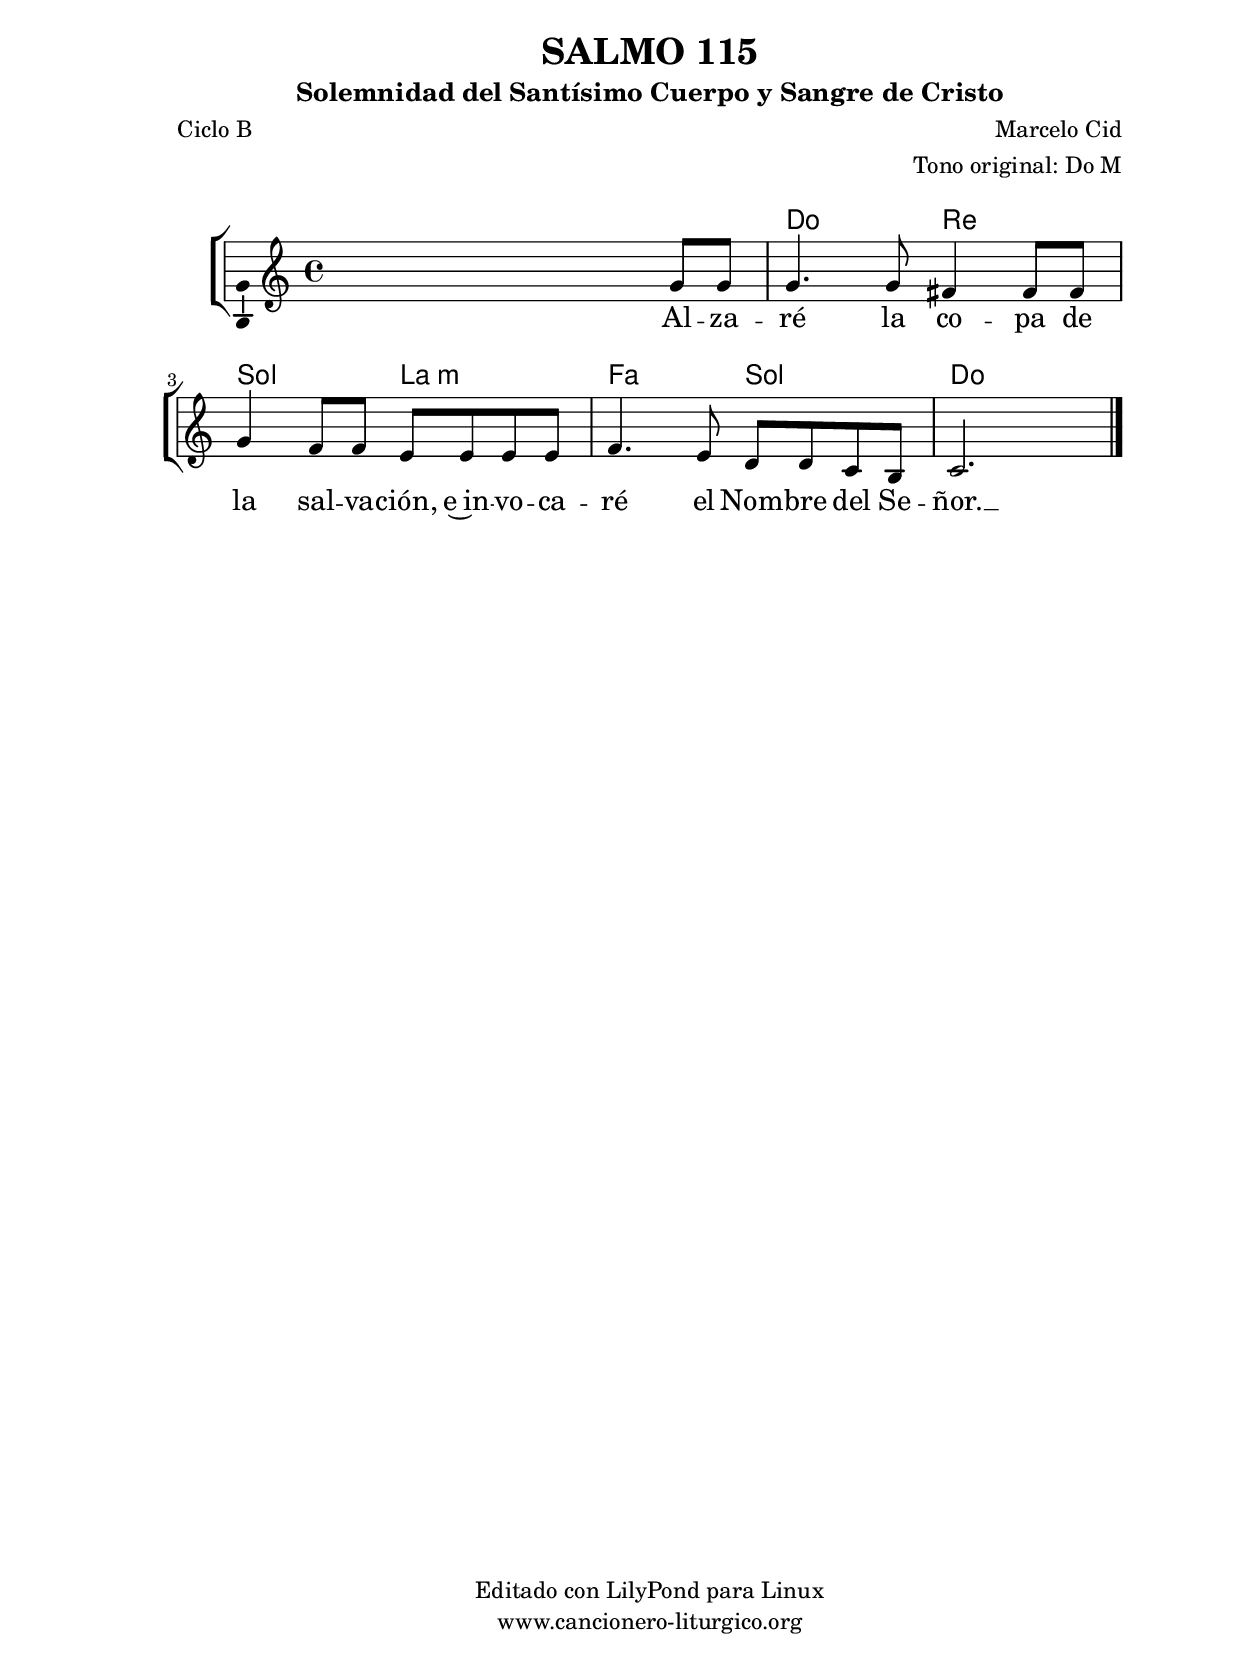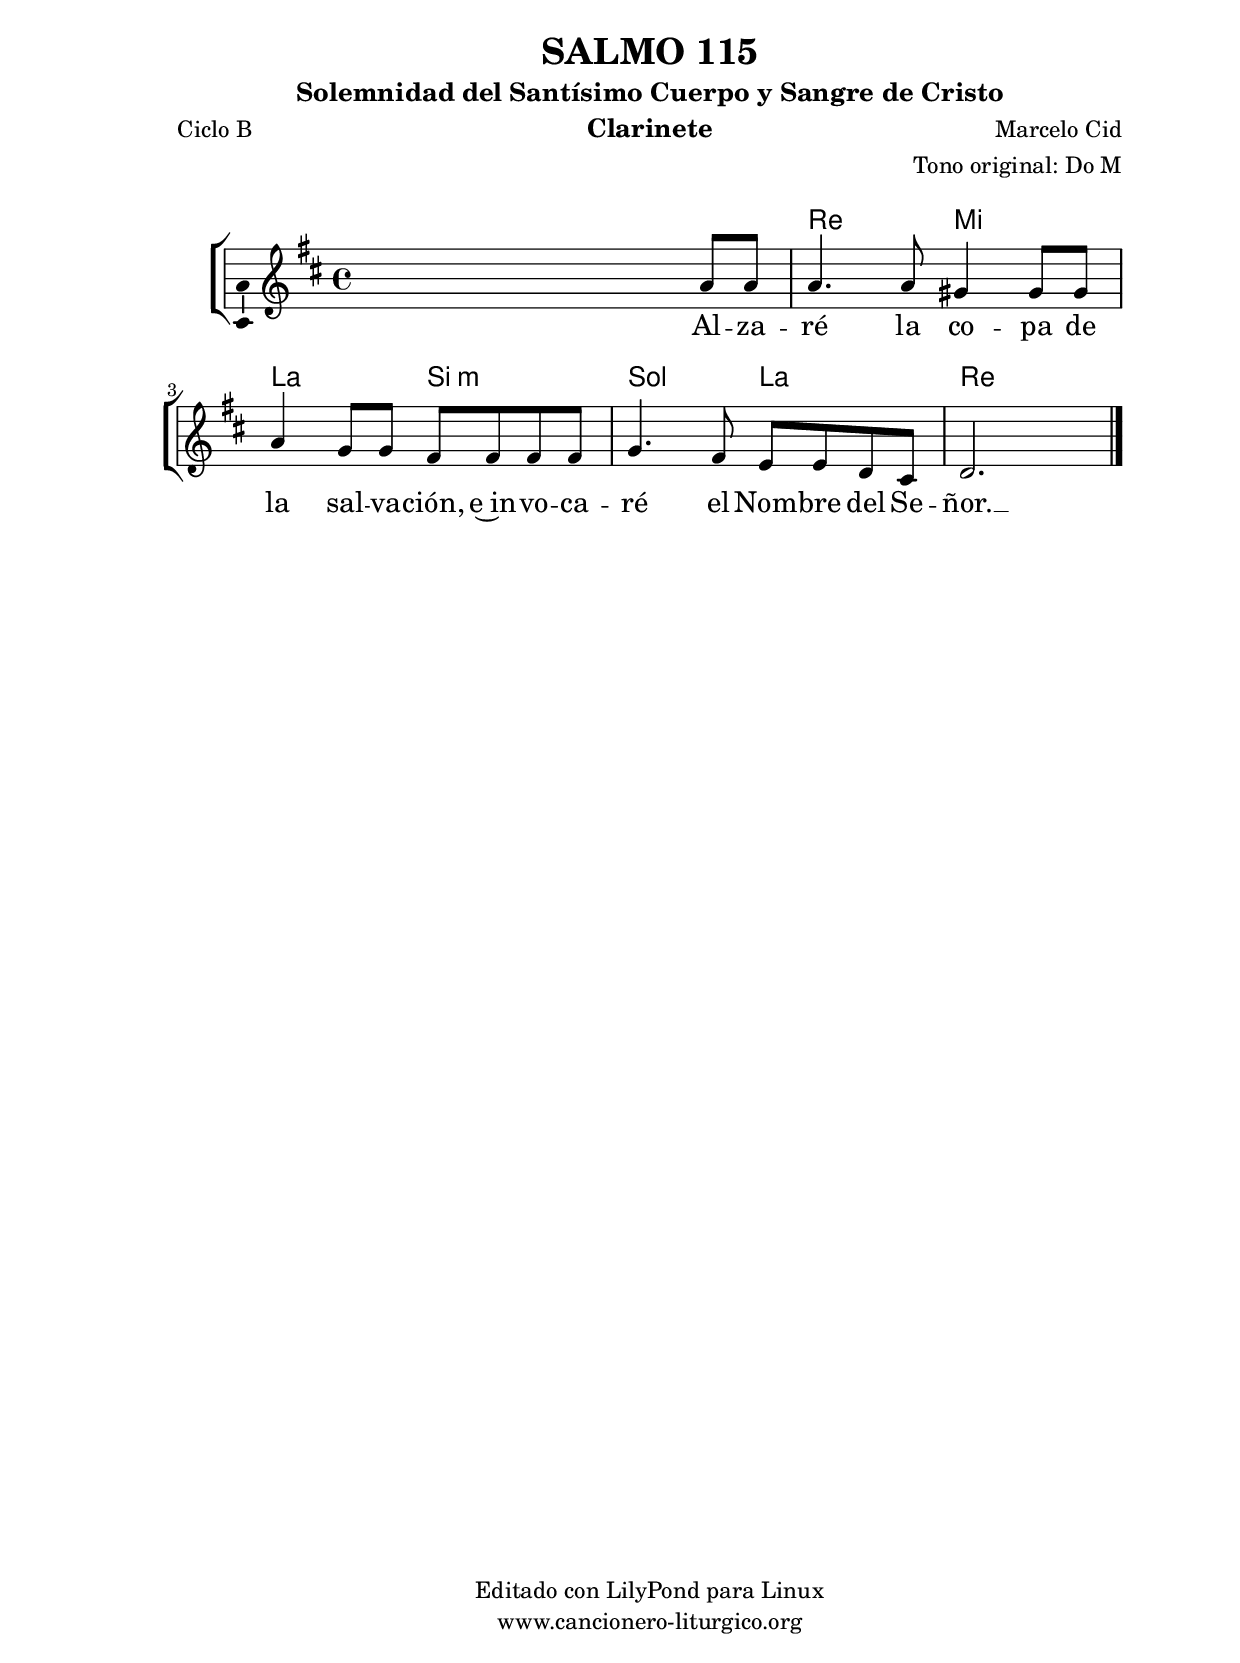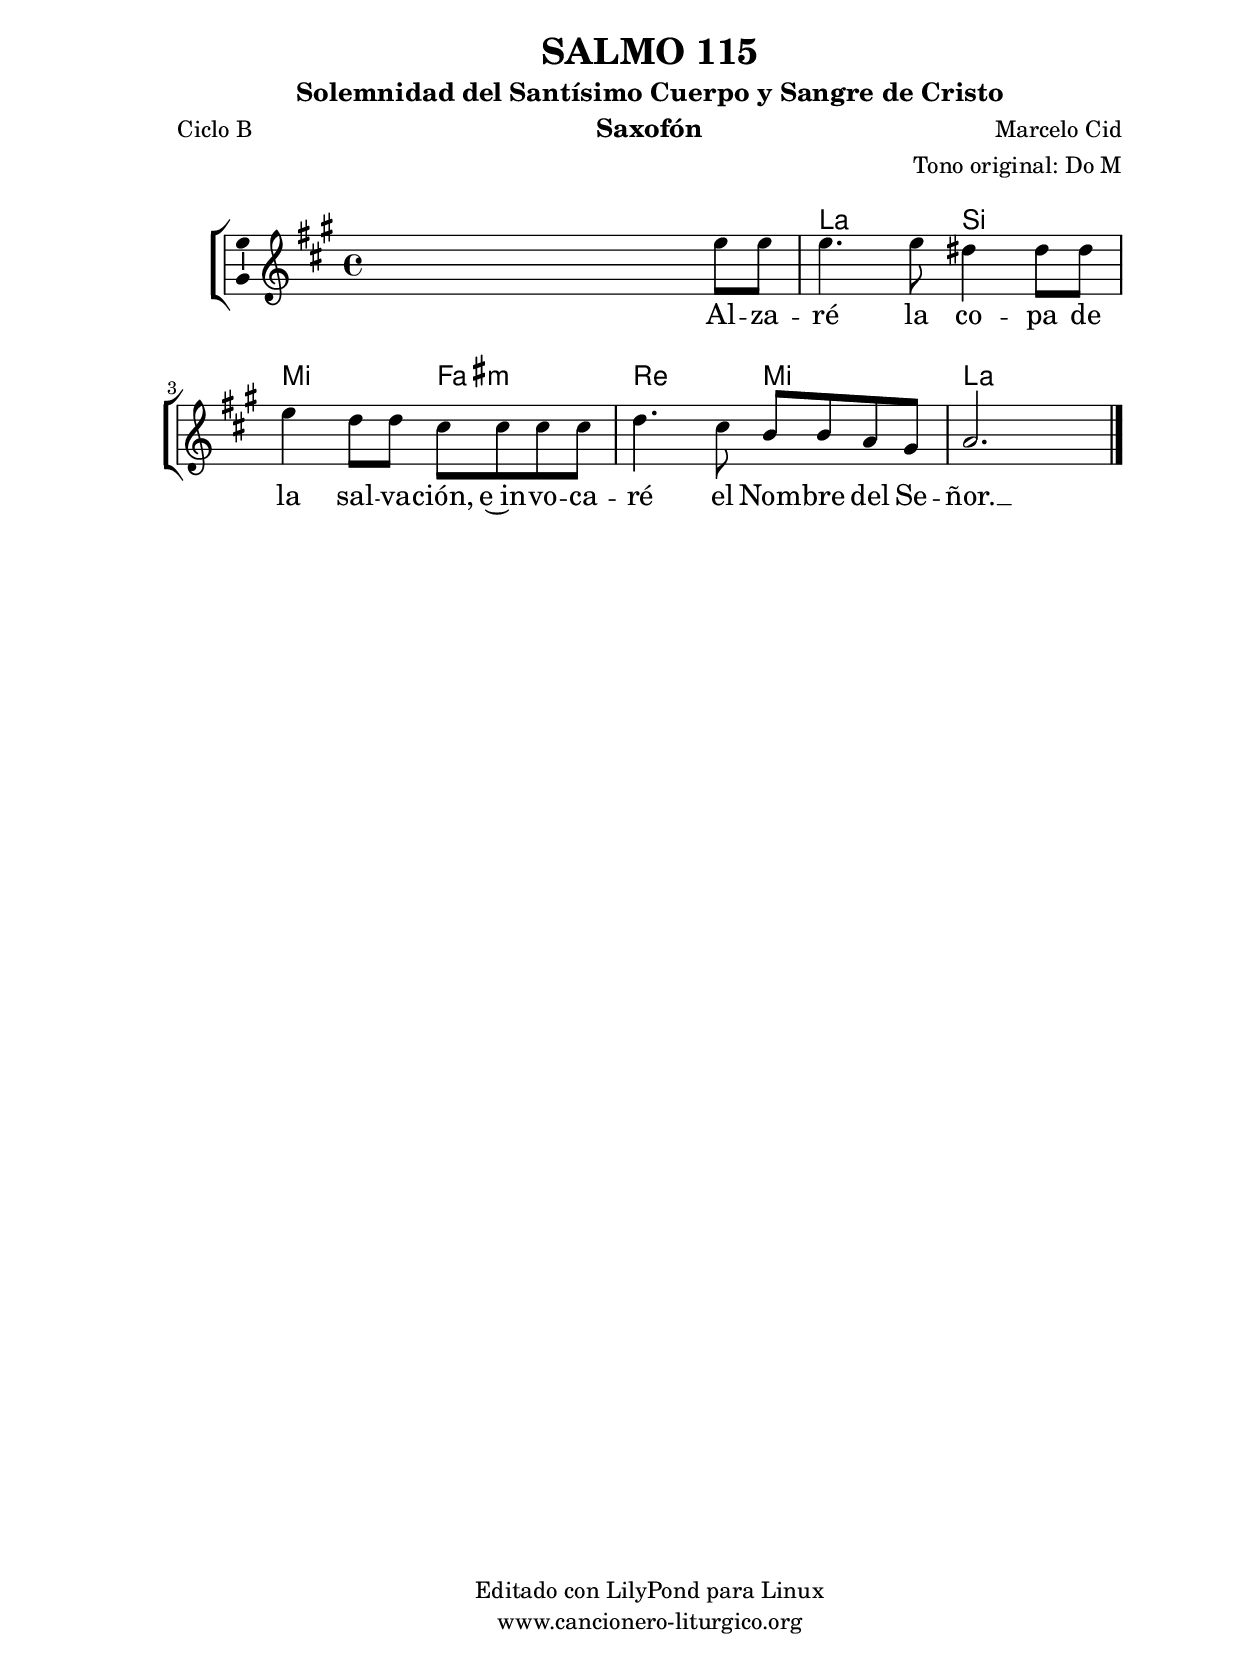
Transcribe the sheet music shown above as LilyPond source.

%
%para convertir .midi en .wav:
%timidity filename.midi -Ow -o finename.wav
%
%
%Para convertir de .wav a .mp3:
%lame -h -m j filename.wav
%
%
%para escuchar el midi:
%timidity nombrefichero.midi
%


%versión de lilypond para la que se ha escrito esta partitura:
\version "2.16.0"

	%Tamaño papel
	#(set-default-paper-size "a4")
	%Tamaño partitura
	#(set-global-staff-size 20)
	%No responde al pulsar sobre una nota
	#(ly:set-option 'point-and-click #f)

%parámetros del encabezamiento:
\header {
	title = "SALMO 115"
	subtitle = "Solemnidad del Santísimo Cuerpo y Sangre de Cristo"
	composer = "Marcelo Cid"
	poet = "Ciclo B"
	meter = ""
	arranger = "Tono original: Do M"
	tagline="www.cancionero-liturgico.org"
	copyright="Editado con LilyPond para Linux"
	tiempo = "Ordinario"
	usos = "Salmo"
	letra = "Alzaré la copa de la salvación, e invocaré el Nombre del Señor."
	}

%parámetros asociados al papel:
\paper  {
	oddHeaderMarkup = \markup {\fill-line { \on-the-fly #not-first-page \fromproperty #'header:title \on-the-fly #not-first-page \fromproperty #'header:composer }}
	evenHeaderMarkup = \markup {\fill-line { \fromproperty #'header:composer \fromproperty #'header:title }}
	#(set-paper-size "a4")
	print-page-number = ##f
	first-page-number = 1
	print-first-page-number = ##f
%	head-separation = 3.0 \cm
	top-margin = 2.0 \cm
	bottom-margin = 0.5\cm
%%%	bottom-margin = -1.0\cm
	left-margin = 3.0 \cm
	line-width = 16.0 \cm 
	indent = 8\mm
	interscoreline = 2.\mm
	between-system-space = 15\mm
%	para que las partituras no llenen la hoja:
	ragged-bottom = ##t
%	idem para la última hoja:
	ragged-last-bottom = ##f
%	para que las partituras llenen el ancho del papel:
	ragged-last = ##f
	after-title-space = 2.5 \cm
%page-count=1
%system-count=1

	%Flexible Vertical Spacing
%	markup-markup-spacing =
%	#'((basic-distance . 15) (minimum-distance . 15) (padding . 3))
	markup-system-spacing =
	#'((basic-distance . 15) (minimum-distance . 15) (padding . 3))
	system-system-spacing =
	#'((basic-distance . 15) (minimum-distance . 15) (padding . 3))
	score-system-spacing =
	#'((basic-distance . 15) (minimum-distance . 15) (padding . 5))
%	top-system-spacing = % header
%	#'((basic-distance . 8) (minimum-distance . 0) (padding . 3))
%	top-markup-spacing =
%	#'((basic-distance . 20) (minimum-distance . 20) (padding . 3))
	last-bottom-spacing = % footer
	#'((basic-distance . 5) (minimum-distance . 5) (padding . 3))
%	score-markup-spacing =
%	#'((basic-distance . 16) (minimum-distance . 13) (padding . 3))

	}


%parámetros que afectan a toda la partitura:
global =  {
	%clave de sol (G):
	\clef G
	%armadura:
%	\transpose e ees
	\key c \major
	\tempo 4=70
	\set Score.tempoHideNote = ##t
	}


acordes = {
	\italianChords
	\chordmode {
%	\transpose e ees
{

s1
c2 d
g a:m f g c1

	}
	}
}


melodia = 
%	\transpose e ees
{
	\relative c''{

\time 4/4
s2 s4 g8 g
g4. g8 fis4 fis8 fis
g4 f8 f e e e e
f4. e8 d d c b
c2. s4

	\bar "|."
	}
	}


texto = \lyricmode {
Al -- za -- ré la co -- pa de la sal -- va -- ción,
e~in -- vo -- ca -- ré el Nom -- bre del Se -- ñor. __
	}


acordesStaff = \context ChordNames = acordesStaff <<
	\set chordChanges = ##t
	\acordes
	>>


vozStaff = \context Voice = vozStaff
\with {\consists "Ambitus_engraver"}
<<
%	\set Staff.instrumentName = ""
%	\set Staff.shortInstrumentName = ""
%	\set Staff.midiInstrument = #"clarinet"
%	\set Staff.midiInstrument = #"cello"
%	\set Staff.midiInstrument = #"flute"
	\set Staff.midiInstrument = #"electric guitar (jazz)"
%	\set Staff.midiInstrument = #"english horn"
%	\set Staff.midiInstrument = #"violin"
%	\set Staff.midiInstrument = #"glockenspiel"
	\set Staff.midiMinimumVolume = #0.7
	\set Staff.midiMaximumVolume = #0.9
	\global
	\melodia
	>>


textoStaff = \context Lyrics = textoStaff <<
	\lyricsto vozStaff \texto
	>>

\book {
	\score {
		\context ChoirStaff {
			\override StaffGroup.SystemStartBracket #'collapse-height = #1
			\override Score.SystemStartBar #'collapse-height = #1
			<<
			\acordesStaff
			\vozStaff
			\textoStaff
			>>
			}
		\layout {
	    		\context {
				\Lyrics
				\override LyricText #'font-size = #2
				}
	   		 \context {
				\Score
				%fontSize = #3
				\override StaffSymbol #'staff-space = #(magstep +3)
				%\override Beam #'thickness = #0.55
				%\override SpacingSpanner #'spacing-increment = #1.0
				%\override Slur #'height-limit = #1.5
				}
			}
		}
	\score {
		\unfoldRepeats
		\context ChoirStaff {
			<<
			\acordesStaff
			\vozStaff
			>>
			}
		\midi {
	  		\context {
	  			\Score
				tempoWholesPerMinute = #(ly:make-moment 70 4)
				}
			}
		}
	}

%Partitura para clarinete
#(define output-suffix "C")
\book {
	\header{
		instrument = "Clarinete"
		}
	\score {
		\context ChoirStaff {
			\override StaffGroup.SystemStartBracket #'collapse-height = #1
			\override Score.SystemStartBar #'collapse-height = #1
\transpose c d
			<<
			\acordesStaff
			\vozStaff
			\textoStaff
			>>
			}
		\layout {
	    		\context {
				\Lyrics
				\override LyricText #'font-size = #2
				}
	   		 \context {
				\Score
				%fontSize = #3
				\override StaffSymbol #'staff-space = #(magstep +3)
				%\override Beam #'thickness = #0.55
				%\override SpacingSpanner #'spacing-increment = #1.0
				%\override Slur #'height-limit = #1.5
				}
			}
		}
	}

%Partitura para saxofón
#(define output-suffix "S")
\book {
	\header{
		instrument = "Saxofón"
		}
	\score {
		\context ChoirStaff {
			\override StaffGroup.SystemStartBracket #'collapse-height = #1
			\override Score.SystemStartBar #'collapse-height = #1
\transpose c a
			<<
			\acordesStaff
			\vozStaff
			\textoStaff
			>>
			}
		\layout {
	    		\context {
				\Lyrics
				\override LyricText #'font-size = #2
				}
	   		 \context {
				\Score
				%fontSize = #3
				\override StaffSymbol #'staff-space = #(magstep +3)
				%\override Beam #'thickness = #0.55
				%\override SpacingSpanner #'spacing-increment = #1.0
				%\override Slur #'height-limit = #1.5
				}
			}
		}
	}

